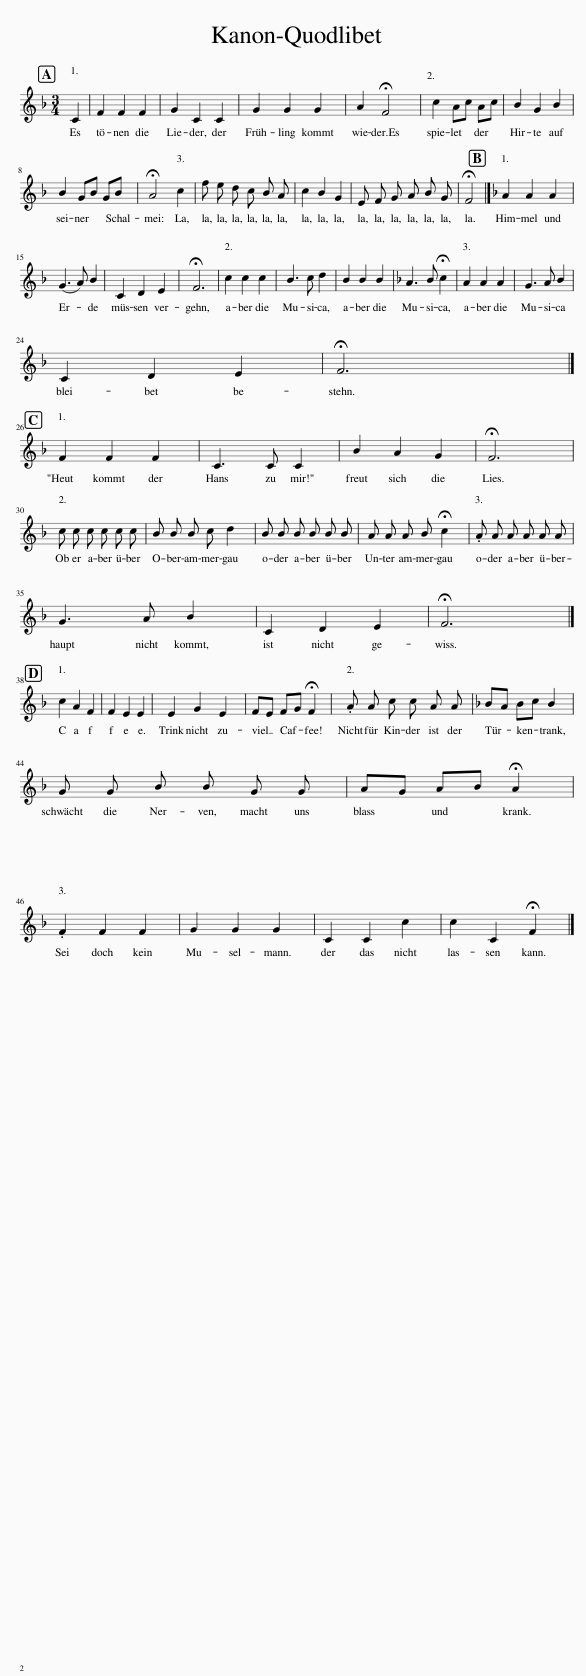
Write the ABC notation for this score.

X:1
L:1/8
M:3/4
I:linebreak $
K:F
V:1 treble
V:1
 C2 | F2 F2 F2 | G2 C2 C2 | G2 G2 G2 | A2 !fermata!F4 | %5
 c2 Ac Ac | B2 G2 B2 |$[K:F] B2 GB GB | !fermata!A4 c2 | f e d c B A | %10
 c2 B2 G2 | E F G A B G | !fermata!F4 |][K:F] A2 A2 A2 |$ (G3 A) B2 | %15
 C2 D2 E2 | !fermata!F6 | c2 c2 c2 | B3 c d2 | B2 B2 B2 | %20
[K:F] A3 B !fermata!c2 | A2 A2 A2 | G3 A B2 |$ C2 D2 E2 | !fermata!F6 |]$ %25
[K:F] F2 F2 F2 | C3 C C2 | B2 A2 G2 | !fermata!F6 |$ c c c c c c | %30
 B B B c d2 | B B B B B B | A A A B !fermata!c2 | .A A A A A A |$ G3 A B2 | %35
 C2 D2 E2 | !fermata!F6 |]$ c2 A2 F2 | F2 E2 E2 | E2 G2 E2 | %40
 FE FG !fermata!F2 | .A A c c A A |[K:F] BA Bc B2 |$ G G B B G G | AG AB !fermata!A2 |$ %45
[K:F] .F2 F2 F2 | G2 G2 G2 | C2 C2 c2 | c2 C2 !fermata!F2 |] %49
